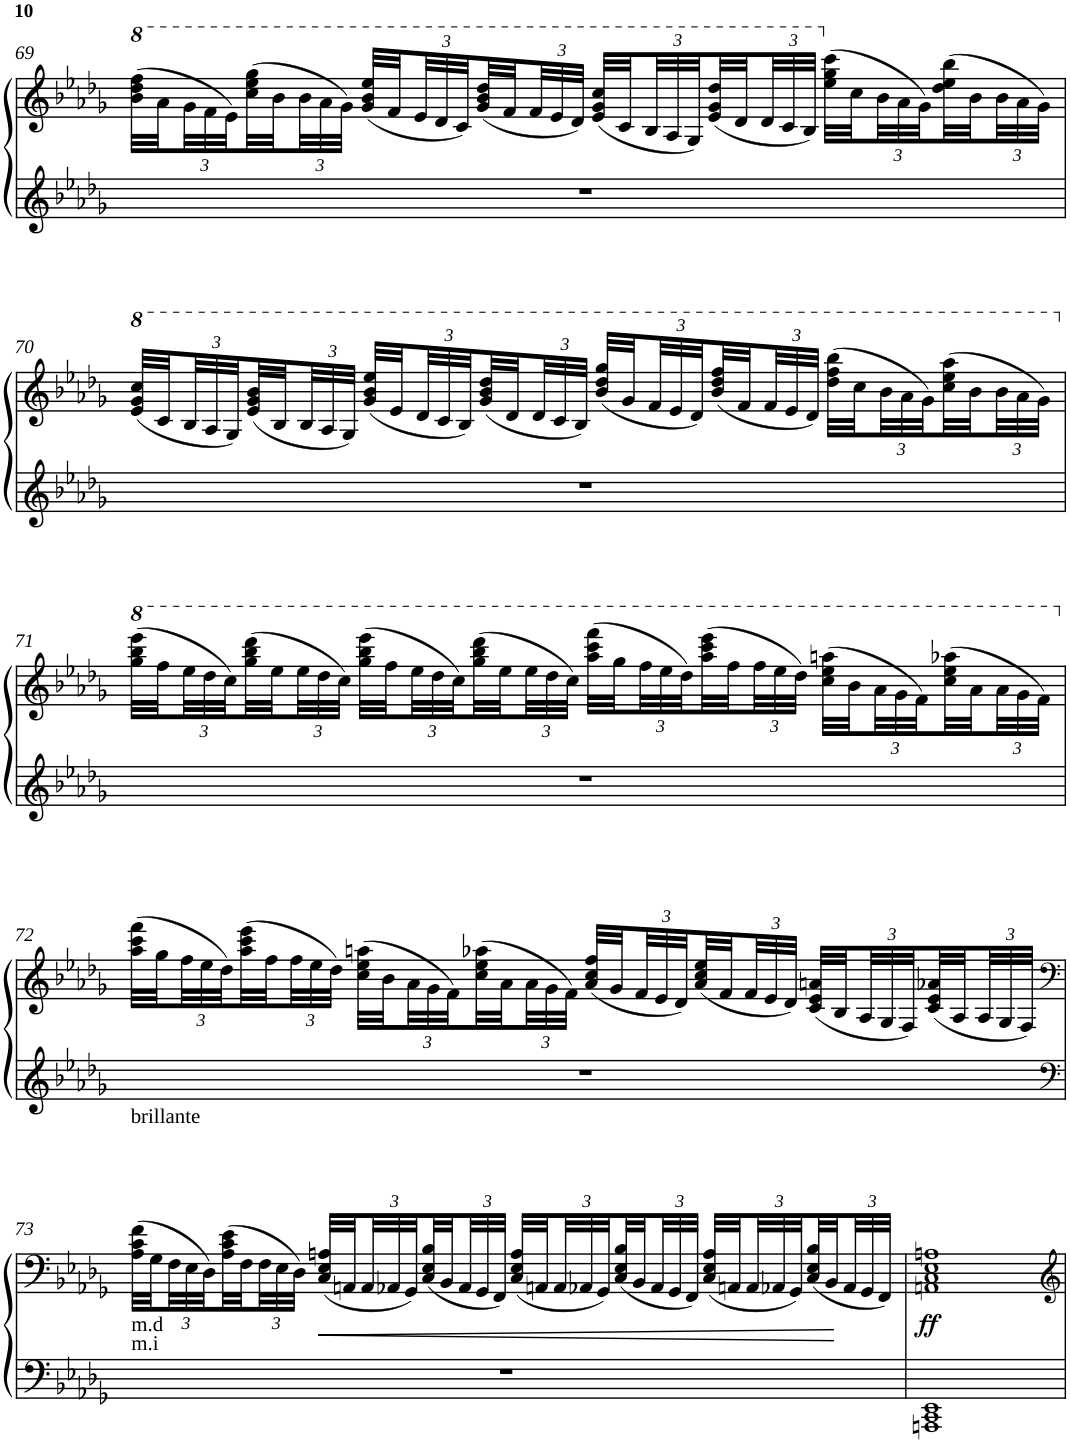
**kern	**kern	**dynam
*part1	*part1	*part1
*staff2	*staff1	*staff1/2
*I"Piano	*	*
*I'Pno	*	*
!!LO:PB:g=z
*clefG2	*clefG2	*
*k[b-e-a-d-g-]	*k[b-e-a-d-g-]	*
*D-:	*D-:	*
*M4/4	*M4/4	*
*	*8va	*
=69	=69	=69
1r	(>32bb-\ 32ddd-\ 32fff\LLL	.
.	32aa-\JJ	.
*	*Xbrackettup	*
.	48gg-\LL	.
.	48ff\	.
.	48ee-\JJ)	.
.	(>32ccc\ 32eee-\ 32ggg-\LL	.
.	32bb-\JJ	.
.	48bb-\LL	.
.	48aa-\	.
.	48gg-\JJJ)	.
.	(<32gg-/ 32bb-/ 32eee-/LLL	.
.	32ff/JJ	.
.	48ee-/LL	.
.	48dd-/	.
.	48cc/JJ)	.
.	(<32gg-/ 32bb-/ 32ddd-/LL	.
.	32ff/JJ	.
.	48ff/LL	.
.	48ee-/	.
.	48dd-/JJJ)	.
.	(<32ee-/ 32gg-/ 32ccc/LLL	.
.	32cc/JJ	.
.	48b-/LL	.
.	48a-/	.
.	48g-/JJ)	.
.	(<32ee-/ 32gg-/ 32ddd-/LL	.
.	32dd-/JJ	.
.	48dd-/LL	.
.	48cc/	.
.	48b-/JJJ)	.
*	*X8va	*
.	(>32ee-\ 32gg-\ 32ccc\LLL	.
.	32cc\JJ	.
.	48b-\LL	.
.	48a-\	.
.	48g-\JJ)	.
.	(>32dd-\ 32ee-\ 32bb-\LL	.
.	32b-\JJ	.
.	48b-\LL	.
.	48a-\	.
.	48g-\JJJ)	.
!!LO:LB:g=z
=70	=70	=70
*	*8va	*
1r	(<32ee-/ 32gg-/ 32ccc/LLL	.
.	32cc/JJ	.
.	48b-/LL	.
.	48a-/	.
.	48g-/JJ)	.
.	(<32ee-/ 32gg-/ 32bb-/LL	.
.	32b-/JJ	.
.	48b-/LL	.
.	48a-/	.
.	48g-/JJJ)	.
.	(<32gg-/ 32bb-/ 32eee-/LLL	.
.	32ee-/JJ	.
.	48dd-/LL	.
.	48cc/	.
.	48b-/JJ)	.
.	(<32gg-/ 32bb-/ 32ddd-/LL	.
.	32dd-/JJ	.
.	48dd-/LL	.
.	48cc/	.
.	48b-/JJJ)	.
.	(<32bb-/ 32ddd-/ 32ggg-/LLL	.
.	32gg-/JJ	.
.	48ff/LL	.
.	48ee-/	.
.	48dd-/JJ)	.
.	(<32bb-/ 32ddd-/ 32fff/LL	.
.	32ff/JJ	.
.	48ff/LL	.
.	48ee-/	.
.	48dd-/JJJ)	.
.	(>32ddd-\ 32fff\ 32bbb-\LLL	.
.	32ccc\JJ	.
.	48bb-\LL	.
.	48aa-\	.
.	48gg-\JJ)	.
.	(>32ccc\ 32eee-\ 32aaa-\LL	.
.	32bb-\JJ	.
.	48bb-\LL	.
.	48aa-\	.
.	48gg-\JJJ)	.
!!LO:LB:g=z
=71	=71	=71
*	*X8va	*
*	*8va	*
1r	(>32ggg-\ 32bbb-\ 32eeee-\LLL	.
.	32fff\JJ	.
.	48eee-\LL	.
.	48ddd-\	.
.	48ccc\JJ)	.
.	(>32ggg-\ 32bbb-\ 32dddd-\LL	.
.	32eee-\JJ	.
.	48eee-\LL	.
.	48ddd-\	.
.	48ccc\JJJ)	.
.	(>32ggg-\ 32bbb-\ 32eeee-\LLL	.
.	32fff\JJ	.
.	48eee-\LL	.
.	48ddd-\	.
.	48ccc\JJ)	.
.	(>32ggg-\ 32bbb-\ 32dddd-\LL	.
.	32eee-\JJ	.
.	48eee-\LL	.
.	48ddd-\	.
.	48ccc\JJJ)	.
.	(>32aaa-\ 32cccc\ 32ffff\LLL	.
.	32ggg-\JJ	.
.	48fff\LL	.
.	48eee-\	.
.	48ddd-\JJ)	.
.	(>32aaa-\ 32cccc\ 32eeee-\LL	.
.	32fff\JJ	.
.	48fff\LL	.
.	48eee-\	.
.	48ddd-\JJJ)	.
.	(>32ccc\ 32eee-\ 32aaan\LLL	.
.	32bb-\JJ	.
.	48aa-\LL	.
.	48gg-\	.
.	48ff\JJ)	.
.	(>32ccc\ 32eee-\ 32aaa-X\LL	.
.	32aa-\JJ	.
.	48aa-\LL	.
.	48gg-\	.
.	48ff\JJJ)	.
!!LO:LB:g=z
=72	=72	=72
*	*X8va	*
!LO:TX:b:t=brillante	!	!
1r	(>32aa-\ 32ccc\ 32fff\LLL	.
.	32gg-\JJ	.
.	48ff\LL	.
.	48ee-\	.
.	48dd-\JJ)	.
.	(>32aa-\ 32ccc\ 32eee-\LL	.
.	32ff\JJ	.
.	48ff\LL	.
.	48ee-\	.
.	48dd-\JJJ)	.
.	(>32cc\ 32ee-\ 32aan\LLL	.
.	32b-\JJ	.
.	48a-\LL	.
.	48g-\	.
.	48f\JJ)	.
.	(>32cc\ 32ee-\ 32aa-X\LL	.
.	32a-\JJ	.
.	48a-\LL	.
.	48g-\	.
.	48f\JJJ)	.
.	(<32a-/ 32cc/ 32ff/LLL	.
.	32g-/JJ	.
.	48f/LL	.
.	48e-/	.
.	48d-/JJ)	.
.	(<32a-/ 32cc/ 32ee-/LL	.
.	32f/JJ	.
.	48f/LL	.
.	48e-/	.
.	48d-/JJJ)	.
.	(<32c/ 32e-/ 32an/LLL	.
.	32B-/JJ	.
.	48A-/LL	.
.	48G-/	.
.	48F/JJ)	.
.	(<32c/ 32e-/ 32a-X/LL	.
.	32A-/JJ	.
.	48A-/LL	.
.	48G-/	.
.	48F/JJJ)	.
!!LO:LB:g=z
=73	=73	=73
*clefF4	*clefF4	*
!LO:TX:a:t=m.i	!	!
!LO:TX:a:t=m.d	!	!
1r	(>32A-\ 32c\ 32f\LLL	.
.	32G-\JJ	.
.	48F\LL	.
.	48E-\	.
.	48D-\JJ)	.
.	(>32A-\ 32c\ 32e-\LL	.
.	32F\JJ	.
.	48F\LL	.
.	48E-\	.
.	48D-\JJJ)	.
!	!	!LO:HP:b
.	(<32C/ 32E-/ 32An/LLL	<
.	32AAn/JJ	.
.	48AA/LL	.
.	48AA-X/	.
.	48GG-/JJ)	.
.	(<32C/ 32E-/ 32B-/LL	.
.	32BB-/JJ	.
.	48AA-/LL	.
.	48GG-/	.
.	48FF/JJJ)	.
.	(<32C/ 32E-/ 32A/LLL	.
.	32AAn/JJ	.
.	48AA/LL	.
.	48AA-X/	.
.	48GG-/JJ)	.
.	(<32C/ 32E-/ 32B-/LL	.
.	32BB-/JJ	.
.	48AA-/LL	.
.	48GG-/	.
.	48FF/JJJ)	.
.	(<32C/ 32E-/ 32A/LLL	.
.	32AAn/JJ	.
.	48AA/LL	.
.	48AA-X/	.
.	48GG-/JJ)	.
.	(<32C/ 32E-/ 32B-/LL	.
.	32BB-/JJ	.
.	48AA-/LL	[
.	48GG-/	.
.	48FF/JJJ)	.
=74	=74	=74
!	!	!LO:DY:b
1AAAn 1CC 1EE-	1AAn 1C 1E- 1An	ff
=	=	=
*-	*-	*-
